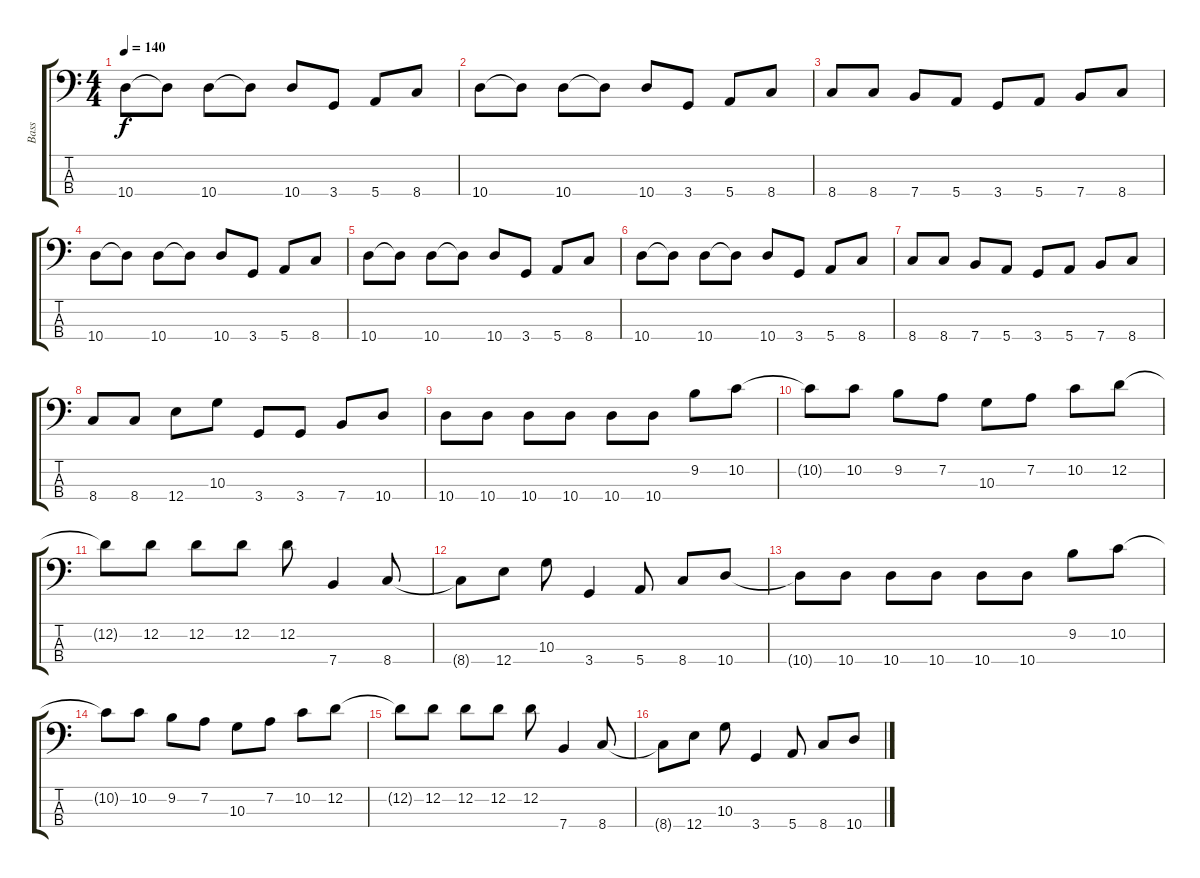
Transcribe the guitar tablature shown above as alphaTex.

\track ("Bass" "Bass") {instrument electricbassfinger}
\staff {score tabs}
\tuning (G2 D2 A1 E1) {hide}
\ts (4 4)
\tempo 140
\clef f4
\ks c
10.4.8{dy f} 10.4{t}.8 10.4.8 10.4{t}.8 10.4.8 3.4.8 5.4.8 8.4.8 |
10.4.8 10.4{t}.8 10.4.8 10.4{t}.8 10.4.8 3.4.8 5.4.8 8.4.8 |
8.4.8 8.4.8 7.4.8 5.4.8 3.4.8 5.4.8 7.4.8 8.4.8 |
10.4.8 10.4{t}.8 10.4.8 10.4{t}.8 10.4.8 3.4.8 5.4.8 8.4.8 |
10.4.8 10.4{t}.8 10.4.8 10.4{t}.8 10.4.8 3.4.8 5.4.8 8.4.8 |
10.4.8 10.4{t}.8 10.4.8 10.4{t}.8 10.4.8 3.4.8 5.4.8 8.4.8 |
8.4.8 8.4.8 7.4.8 5.4.8 3.4.8 5.4.8 7.4.8 8.4.8 |
8.4.8 8.4.8 12.4.8 10.3.8 3.4.8 3.4.8 7.4.8 10.4.8 |
10.4.8 10.4.8 10.4.8 10.4.8 10.4.8 10.4.8 9.2.8 10.2.8 |
10.2{t}.8 10.2.8 9.2.8 7.2.8 10.3.8 7.2.8 10.2.8 12.2.8 |
12.2{t}.8 12.2.8 12.2.8 12.2.8 12.2.8 7.4.4 8.4.8 |
8.4{t}.8 12.4.8 10.3.8 3.4.4 5.4.8 8.4.8 10.4.8 |
10.4{t}.8 10.4.8 10.4.8 10.4.8 10.4.8 10.4.8 9.2.8 10.2.8 |
10.2{t}.8 10.2.8 9.2.8 7.2.8 10.3.8 7.2.8 10.2.8 12.2.8 |
12.2{t}.8 12.2.8 12.2.8 12.2.8 12.2.8 7.4.4 8.4.8 |
8.4{t}.8 12.4.8 10.3.8 3.4.4 5.4.8 8.4.8 10.4.8
